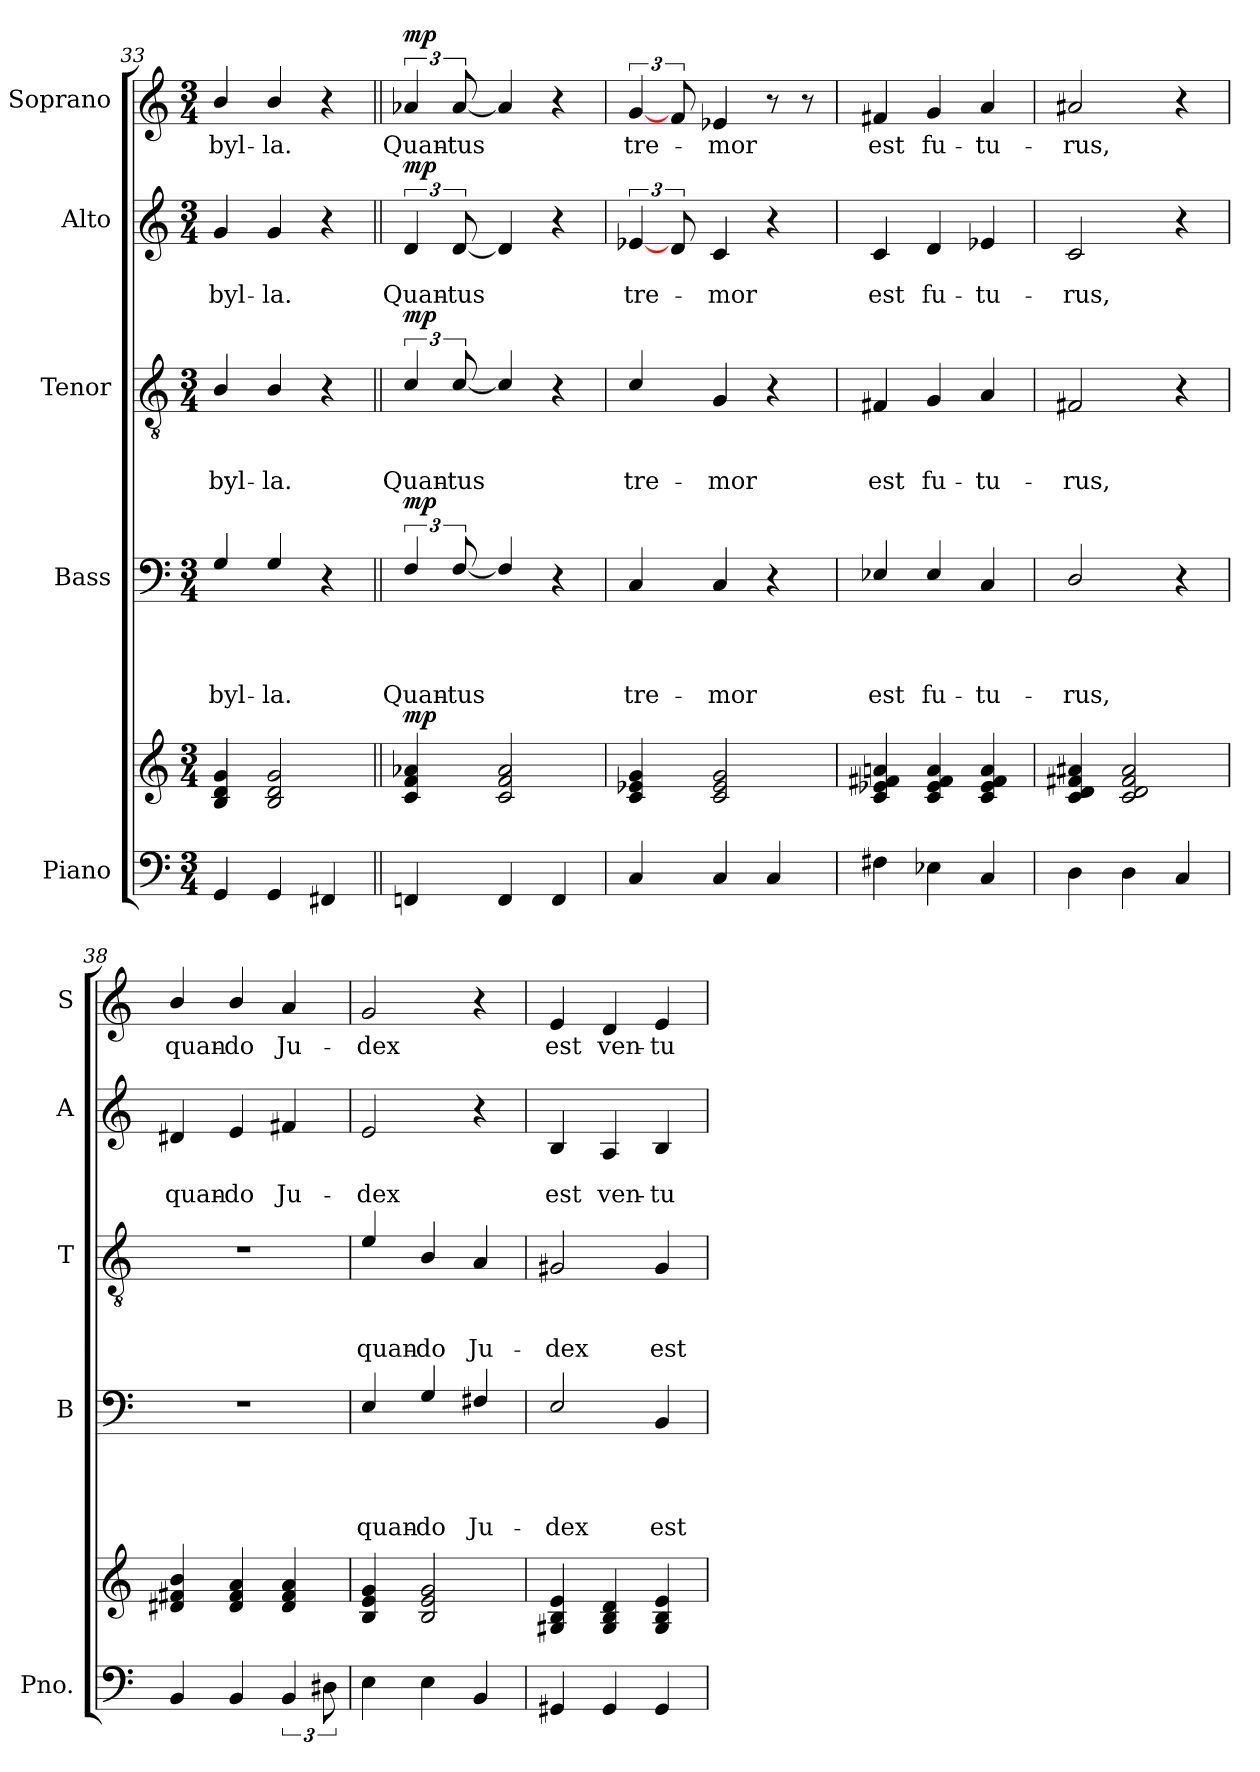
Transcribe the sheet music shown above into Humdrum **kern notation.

**kern	**kern	**dynam	**kern	**text	**text	**text	**text	**dynam	**kern	**text	**text	**text	**dynam	**kern	**text	**text	**dynam	**kern	**text	**dynam
*part5	*part5	*part5	*part4	*part4	*part4	*part4	*part4	*part4	*part3	*part3	*part3	*part3	*part3	*part2	*part2	*part2	*part2	*part1	*part1	*part1
*staff6	*staff5	*staff5/6	*staff4	*staff4	*staff4	*staff4	*staff4	*staff4	*staff3	*staff3	*staff3	*staff3	*staff3	*staff2	*staff2	*staff2	*staff2	*staff1	*staff1	*staff1
*I"Piano	*	*	*I"Bass	*	*	*	*	*	*I"Tenor	*	*	*	*	*I"Alto	*	*	*	*I"Soprano	*	*
*I'Pno.	*	*	*I'B	*	*	*	*	*	*I'T	*	*	*	*	*I'A	*	*	*	*I'S	*	*
*clefF4	*clefG2	*	*clefF4	*	*	*	*	*	*clefGv2	*	*	*	*	*clefG2	*	*	*	*clefG2	*	*
*k[]	*k[]	*	*k[]	*	*	*	*	*	*k[]	*	*	*	*	*k[]	*	*	*	*k[]	*	*
*a:	*a:	*	*a:	*	*	*	*	*	*a:	*	*	*	*	*a:	*	*	*	*a:	*	*
*M3/4	*M3/4	*	*M3/4	*	*	*	*	*	*M3/4	*	*	*	*	*M3/4	*	*	*	*M3/4	*	*
=33	=33	=33	=33	=33	=33	=33	=33	=33	=33	=33	=33	=33	=33	=33	=33	=33	=33	=33	=33	=33
!	!	!	!	!	!	!	!LO:LY:b	!	!	!	!	!LO:LY:b	!	!	!	!LO:LY:b	!	!	!LO:LY:b	!
4GG/	4B/ 4d/ 4g/	.	4G/	.	.	.	-byl-	.	4B/	.	.	-byl-	.	4g/	.	-byl-	.	4b/	-byl-	.
!	!	!	!	!	!	!	!LO:LY:b	!	!	!	!	!LO:LY:b	!	!	!	!LO:LY:b	!	!	!LO:LY:b	!
4GG/	2B/ 2d/ 2g/	.	4G/	.	.	.	-la.	.	4B/	.	.	-la.	.	4g/	.	-la.	.	4b/	-la.	.
4FF#X/	.	.	4r	.	.	.	.	.	4r	.	.	.	.	4r	.	.	.	4r	.	.
=34||	=34||	=34||	=34||	=34||	=34||	=34||	=34||	=34||	=34||	=34||	=34||	=34||	=34||	=34||	=34||	=34||	=34||	=34||	=34||	=34||
!	!	!LO:DY:a	!	!	!	!	!LO:LY:b	!LO:DY:a	!	!	!	!LO:LY:b	!LO:DY:a	!	!	!LO:LY:b	!LO:DY:a	!	!LO:LY:b	!LO:DY:a
4FFni/	4c/ 4f/ 4a-X/	mp	6F/	.	.	.	Quan-	mp	6c/	.	.	Quan-	mp	6d/	.	Quan-	mp	6a-X/	Quan-	mp
!	!	!	!	!	!	!	!LO:LY:b	!	!	!	!	!LO:LY:b	!	!	!	!LO:LY:b	!	!	!LO:LY:b	!
.	.	.	[12F/	.	.	.	-tus	.	[12c/	.	.	-tus	.	[12d/	.	-tus	.	[12a-/	-tus	.
4FF/	2c/ 2f/ 2a-/	.	4F/]	.	.	.	.	.	4c/]	.	.	.	.	4d/]	.	.	.	4a-/]	.	.
4FF/	.	.	4r	.	.	.	.	.	4r	.	.	.	.	4r	.	.	.	4r	.	.
=35	=35	=35	=35	=35	=35	=35	=35	=35	=35	=35	=35	=35	=35	=35	=35	=35	=35	=35	=35	=35
!	!	!	!	!	!	!	!LO:LY:b	!	!	!	!	!LO:LY:b	!	!	!	!LO:LY:b	!	!	!LO:LY:b	!
4C/	4c/ 4e-X/ 4g/	.	4C/	.	.	.	tre-	.	4c/	.	.	tre-	.	[6e-X/	.	tre-	.	[6g/	tre-	.
.	.	.	.	.	.	.	.	.	.	.	.	.	.	12d/	.	.	.	12f/	.	.
!	!	!	!	!	!	!	!LO:LY:b	!	!	!	!	!LO:LY:b	!	!	!	!LO:LY:b	!	!	!LO:LY:b	!
4C/	2c/ 2e-/ 2g/	.	4C/	.	.	.	-mor	.	4G/	.	.	-mor	.	4c/	.	-mor	.	4e-X/	-mor	.
4C/	.	.	4r	.	.	.	.	.	4r	.	.	.	.	4r	.	.	.	8r	.	.
.	.	.	.	.	.	.	.	.	.	.	.	.	.	.	.	.	.	8r	.	.
=36	=36	=36	=36	=36	=36	=36	=36	=36	=36	=36	=36	=36	=36	=36	=36	=36	=36	=36	=36	=36
!	!	!	!	!	!	!	!LO:LY:b	!	!	!	!	!LO:LY:b	!	!	!	!LO:LY:b	!	!	!LO:LY:b	!
4F#X\	4c/ 4e-X/ 4f#X/ 4ani/	.	4E-X/	.	.	.	est	.	4F#X/	.	.	est	.	4c/	.	est	.	4f#X/	est	.
!	!	!	!	!	!	!	!LO:LY:b	!	!	!	!	!LO:LY:b	!	!	!	!LO:LY:b	!	!	!LO:LY:b	!
4E-X\	4c/ 4e-/ 4f#/ 4a/	.	4E-/	.	.	.	fu-	.	4G/	.	.	fu-	.	4d/	.	fu-	.	4g/	fu-	.
!	!	!	!	!	!	!	!LO:LY:b	!	!	!	!	!LO:LY:b	!	!	!	!LO:LY:b	!	!	!LO:LY:b	!
4C/	4c/ 4e-/ 4f#/ 4a/	.	4C/	.	.	.	-tu-	.	4A/	.	.	-tu-	.	4e-X/	.	-tu-	.	4a/	-tu-	.
!!LO:LB:g=z
=37	=37	=37	=37	=37	=37	=37	=37	=37	=37	=37	=37	=37	=37	=37	=37	=37	=37	=37	=37	=37
!	!	!	!	!	!	!	!LO:LY:b	!	!	!	!	!LO:LY:b	!	!	!	!LO:LY:b	!	!	!LO:LY:b	!
4D\	4c/ 4d/ 4f#X/ 4a#X/	.	2D/	.	.	.	-rus,	.	2F#X/	.	.	-rus,	.	2c/	.	-rus,	.	2a#X/	-rus,	.
4D\	2c/ 2d/ 2f#/ 2a#/	.	.	.	.	.	.	.	.	.	.	.	.	.	.	.	.	.	.	.
4C/	.	.	4r	.	.	.	.	.	4r	.	.	.	.	4r	.	.	.	4r	.	.
=38	=38	=38	=38	=38	=38	=38	=38	=38	=38	=38	=38	=38	=38	=38	=38	=38	=38	=38	=38	=38
!	!	!	!	!	!	!	!	!	!	!	!	!	!	!	!	!LO:LY:b	!	!	!LO:LY:b	!
4BB/	4d#X/ 4f#X/ 4b/	.	2.r	.	.	.	.	.	2.r	.	.	.	.	4d#X/	.	quan-	.	4b/	quan-	.
!	!	!	!	!	!	!	!	!	!	!	!	!	!	!	!	!LO:LY:b	!	!	!LO:LY:b	!
4BB/	4d#/ 4f#/ 4a/	.	.	.	.	.	.	.	.	.	.	.	.	4e/	.	-do	.	4b/	-do	.
!	!	!	!	!	!	!	!	!	!	!	!	!	!	!	!	!LO:LY:b	!	!	!LO:LY:b	!
6BB/	4d#/ 4f#/ 4a/	.	.	.	.	.	.	.	.	.	.	.	.	4f#X/	.	Ju-	.	4a/	Ju-	.
12D#X\	.	.	.	.	.	.	.	.	.	.	.	.	.	.	.	.	.	.	.	.
=39	=39	=39	=39	=39	=39	=39	=39	=39	=39	=39	=39	=39	=39	=39	=39	=39	=39	=39	=39	=39
!	!	!	!	!	!	!	!LO:LY:b	!	!	!	!	!LO:LY:b	!	!	!	!LO:LY:b	!	!	!LO:LY:b	!
4E\	4B/ 4e/ 4g/	.	4E/	.	.	.	quan-	.	4e/	.	.	quan-	.	2e/	.	-dex	.	2g/	-dex	.
!	!	!	!	!	!	!	!LO:LY:b	!	!	!	!	!LO:LY:b	!	!	!	!	!	!	!	!
4E\	2B/ 2e/ 2g/	.	4G/	.	.	.	-do	.	4B/	.	.	-do	.	.	.	.	.	.	.	.
!	!	!	!	!	!	!	!LO:LY:b	!	!	!	!	!LO:LY:b	!	!	!	!	!	!	!	!
4BB/	.	.	4F#X/	.	.	.	Ju-	.	4A/	.	.	Ju-	.	4r	.	.	.	4r	.	.
=40	=40	=40	=40	=40	=40	=40	=40	=40	=40	=40	=40	=40	=40	=40	=40	=40	=40	=40	=40	=40
!	!	!	!	!	!	!	!LO:LY:b	!	!	!	!	!LO:LY:b	!	!	!	!LO:LY:b	!	!	!LO:LY:b	!
4GG#X/	4G#X/ 4B/ 4e/	.	2E/	.	.	.	-dex	.	2G#X/	.	.	-dex	.	4B/	.	est	.	4e/	est	.
!	!	!	!	!	!	!	!	!	!	!	!	!	!	!	!	!LO:LY:b	!	!	!LO:LY:b	!
4GG#/	4G#/ 4B/ 4d/	.	.	.	.	.	.	.	.	.	.	.	.	4A/	.	ven-	.	4d/	ven-	.
!	!	!	!	!	!	!	!LO:LY:b	!	!	!	!	!LO:LY:b	!	!	!	!LO:LY:b	!	!	!LO:LY:b	!
4GG#/	4G#/ 4B/ 4e/	.	4BB/	.	.	.	est	.	4G#/	.	.	est	.	4B/	.	-tu-	.	4e/	-tu-	.
=	=	=	=	=	=	=	=	=	=	=	=	=	=	=	=	=	=	=	=	=
*-	*-	*-	*-	*-	*-	*-	*-	*-	*-	*-	*-	*-	*-	*-	*-	*-	*-	*-	*-	*-
